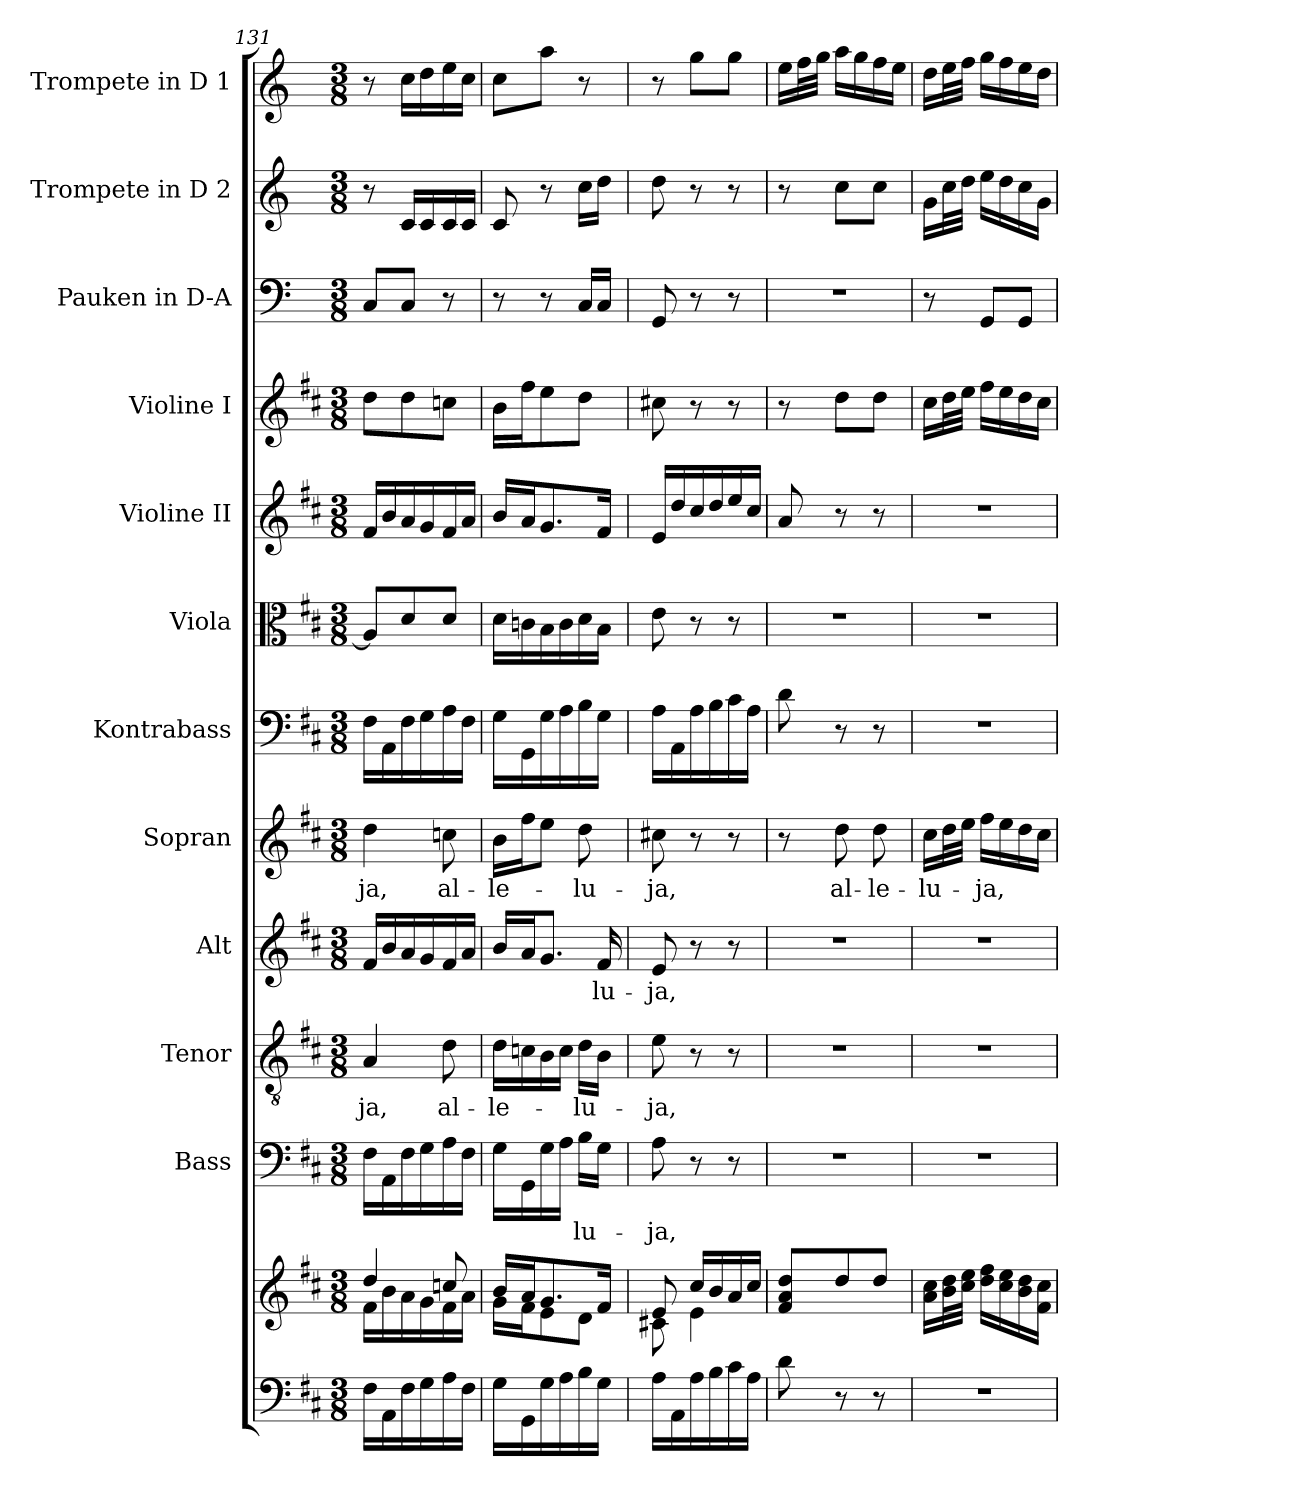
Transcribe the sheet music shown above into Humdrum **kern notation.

**kern	**kern	**kern	**text	**kern	**text	**kern	**text	**kern	**text	**kern	**kern	**kern	**kern	**kern	**kern	**kern
*part12	*part12	*part11	*part11	*part10	*part10	*part9	*part9	*part8	*part8	*part7	*part6	*part5	*part4	*part3	*part2	*part1
*staff13	*staff12	*staff11	*staff11	*staff10	*staff10	*staff9	*staff9	*staff8	*staff8	*staff7	*staff6	*staff5	*staff4	*staff3	*staff2	*staff1
*	*	*I"Bass	*	*I"Tenor	*	*I"Alt	*	*I"Sopran	*	*I"Kontrabass	*I"Viola	*I"Violine II	*I"Violine I	*I"Pauken in D-A	*I"Trompete in D 2	*I"Trompete in D 1
*	*	*I'B.	*	*I'T.	*	*I'A.	*	*I'S.	*	*I'Kb.	*I'Vla.	*I'Vl. II	*I'Vl. I	*I'Pauk.	*I'Trp. D 2	*I'Trp. D 1
*clefF4	*clefG2	*clefF4	*	*clefGv2	*	*clefG2	*	*clefG2	*	*clefF4	*clefC3	*clefG2	*clefG2	*clefF4	*clefG2	*clefG2
*	*	*	*	*	*	*	*	*	*	*ITrd7c12	*	*	*	*ITrd-1c-2	*ITrd-1c-2	*ITrd-1c-2
*k[f#c#]	*k[f#c#]	*k[f#c#]	*	*k[f#c#]	*	*k[f#c#]	*	*k[f#c#]	*	*k[f#c#]	*k[f#c#]	*k[f#c#]	*k[f#c#]	*k[f#c#]	*k[f#c#]	*k[f#c#]
*D:	*D:	*D:	*	*D:	*	*D:	*	*D:	*	*D:	*D:	*D:	*D:	*D:	*D:	*D:
*M3/8	*M3/8	*M3/8	*	*M3/8	*	*M3/8	*	*M3/8	*	*M3/8	*M3/8	*M3/8	*M3/8	*M3/8	*M3/8	*M3/8
=131	=131	=131	=131	=131	=131	=131	=131	=131	=131	=131	=131	=131	=131	=131	=131	=131
*	*^	*	*	*	*	*	*	*	*	*	*	*	*	*	*	*
!	!	!	!	!	!	!LO:LY:b	!	!	!	!LO:LY:b	!	!	!	!	!	!	!
16F#\LL	4dd/	16f#\LL	16F#\LL	.	4A/	-ja,	16f#/LL	.	4dd\	-ja,	16FF#\LL	8A/L]	16f#/LL	8dd\L	8D/L	8r	8r
16AA\	.	16b\	16AA\	.	.	.	16b/	.	.	.	16AAA\	.	16b/	.	.	.	.
16F#\	.	16a\	16F#\	.	.	.	16a/	.	.	.	16FF#\	8d/	16a/	8dd\	8D/J	16d/LL	16dd\LL
16G\	.	16g\	16G\	.	.	.	16g/	.	.	.	16GG\	.	16g/	.	.	16d/	16ee\
!	!	!	!	!	!	!LO:LY:b	!	!	!	!LO:LY:b	!	!	!	!	!	!	!
16A\	8ccn/	16f#\	16A\	.	8d\	al-	16f#/	.	8ccn\	al-	16AA\	8d/J	16f#/	8ccn\J	8r	16d/	16ff#\
16F#\JJ	.	16a\JJ	16F#\JJ	.	.	.	16a/JJ	.	.	.	16FF#\JJ	.	16a/JJ	.	.	16d/JJ	16dd\JJ
=132	=132	=132	=132	=132	=132	=132	=132	=132	=132	=132	=132	=132	=132	=132	=132	=132	=132
!	!	!	!	!	!	!LO:LY:b	!	!	!	!LO:LY:b	!	!	!	!	!	!	!
16G\LL	16b/LL	16g\LL	16G\LL	.	16d\LL	-le-	16b/LL	.	16b\LL	-le-	16GG\LL	16d\LL	16b/LL	16b\LL	8r	8d/	8dd\L
16GG\	16a/J	16f#\J	16GG\	.	16cn\	.	16a/J	.	16ff#\J	.	16GGG\	16cn\	16a/J	16ff#\J	.	.	.
16G\	8.g/	8e\	16G\	.	16B\	.	8.g/J	.	8ee\J	.	16GG\	16B\	8.g/	8ee\	8r	8r	8bb\J
16A\	.	.	16A\JJ	.	16c\JJ	.	.	.	.	.	16AA\	16c\	.	.	.	.	.
!	!	!	!	!LO:LY:b	!	!LO:LY:b	!	!	!	!LO:LY:b	!	!	!	!	!	!	!
16B\	.	8d\J	16B\LL	-lu-	16d\LL	-lu-	.	.	8dd\	-lu-	16BB\	16d\	.	8dd\J	16D/LL	16dd\LL	8r
!	!	!	!	!	!	!	!	!LO:LY:b	!	!	!	!	!	!	!	!	!
16G\JJ	16f#/Jk	.	16G\JJ	.	16B\JJ	.	16f#/	-lu-	.	.	16GG\JJ	16B\JJ	16f#/Jk	.	16D/JJ	16ee\JJ	.
!!LO:PB:g=z
=133	=133	=133	=133	=133	=133	=133	=133	=133	=133	=133	=133	=133	=133	=133	=133	=133	=133
!	!	!	!	!LO:LY:b	!	!LO:LY:b	!	!LO:LY:b	!	!LO:LY:b	!	!	!	!	!	!	!
16A\LL	8e/	8c#X\	8A\	-ja,	8e\	-ja,	8e/	-ja,	8cc#X\	-ja,	16AA\LL	8e\	16e/LL	8cc#X\	8AA/	8ee\	8r
16AA\	.	.	.	.	.	.	.	.	.	.	16AAA\	.	16dd/	.	.	.	.
16A\	16cc#/LL	4e\	8r	.	8r	.	8r	.	8r	.	16AA\	8r	16cc#/	8r	8r	8r	8aa\L
16B\	16b/	.	.	.	.	.	.	.	.	.	16BB\	.	16dd/	.	.	.	.
16c#\	16a/	.	8r	.	8r	.	8r	.	8r	.	16C#\	8r	16ee/	8r	8r	8r	8aa\J
16A\JJ	16cc#/JJ	.	.	.	.	.	.	.	.	.	16AA\JJ	.	16cc#/JJ	.	.	.	.
*	*v	*v	*	*	*	*	*	*	*	*	*	*	*	*	*	*	*
=134	=134	=134	=134	=134	=134	=134	=134	=134	=134	=134	=134	=134	=134	=134	=134	=134
8d\	8f#/ 8a/ 8dd/L	4.r	.	4.r	.	4.r	.	8r	.	8D\	4.r	8a/	8r	4.r	8r	16ff#\LL
.	.	.	.	.	.	.	.	.	.	.	.	.	.	.	.	32gg\L
.	.	.	.	.	.	.	.	.	.	.	.	.	.	.	.	32aa\JJJ
!	!	!	!	!	!	!	!	!	!LO:LY:b	!	!	!	!	!	!	!
8r	8dd/	.	.	.	.	.	.	8dd\	al-	8r	.	8r	8dd\L	.	8dd\L	16bb\LL
.	.	.	.	.	.	.	.	.	.	.	.	.	.	.	.	16aa\
!	!	!	!	!	!	!	!	!	!LO:LY:b	!	!	!	!	!	!	!
8r	8dd/J	.	.	.	.	.	.	8dd\	-le-	8r	.	8r	8dd\J	.	8dd\J	16gg\
.	.	.	.	.	.	.	.	.	.	.	.	.	.	.	.	16ff#\JJ
=135	=135	=135	=135	=135	=135	=135	=135	=135	=135	=135	=135	=135	=135	=135	=135	=135
!	!	!	!	!	!	!	!	!	!LO:LY:b	!	!	!	!	!	!	!
4.r	16a\ 16cc#\LL	4.r	.	4.r	.	4.r	.	16cc#\LL	-lu-	4.r	4.r	4.r	16cc#\LL	8r	16a\LL	16ee\LL
.	32b\ 32dd\L	.	.	.	.	.	.	32dd\L	.	.	.	.	32dd\L	.	32dd\L	32ff#\L
.	32cc#\ 32ee\JJJ	.	.	.	.	.	.	32ee\JJJ	.	.	.	.	32ee\JJJ	.	32ee\JJJ	32gg\JJJ
!	!	!	!	!	!	!	!	!	!LO:LY:b	!	!	!	!	!	!	!
.	16dd\ 16ff#\LL	.	.	.	.	.	.	16ff#\LL	-ja,	.	.	.	16ff#\LL	8AA/L	16ff#\LL	16aa\LL
.	16cc#\ 16ee\	.	.	.	.	.	.	16ee\	.	.	.	.	16ee\	.	16ee\	16gg\
.	16b\ 16dd\	.	.	.	.	.	.	16dd\	.	.	.	.	16dd\	8AA/J	16dd\	16ff#\
.	16f#\ 16cc#\JJ	.	.	.	.	.	.	16cc#\JJ	.	.	.	.	16cc#\JJ	.	16a\JJ	16ee\JJ
=	=	=	=	=	=	=	=	=	=	=	=	=	=	=	=	=
*-	*-	*-	*-	*-	*-	*-	*-	*-	*-	*-	*-	*-	*-	*-	*-	*-
